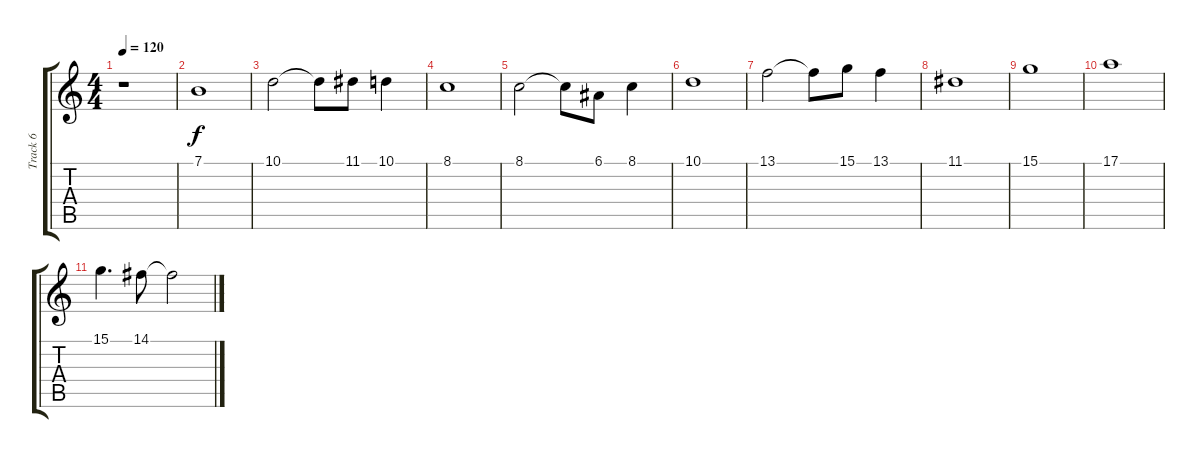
\track ("Track 6" "Track 6") {instrument tremolostrings}
\staff {score tabs}
\tuning (E4 B3 G3 D3 A2 E2) {hide}
\ts (4 4)
\tempo 120
\clef g2
\ks c
r.1{dy f volume 0} |
7.1.1{volume 9} |
10.1.2 10.1{t}.8 11.1.8 10.1.4 |
8.1.1 |
8.1.2 8.1{t}.8 6.1.8 8.1.4 |
10.1.1 |
13.1.2 13.1{t}.8 15.1.8 13.1.4 |
11.1.1 |
15.1.1 |
17.1.1 |
15.1.4{d} 14.1.8 14.1{t}.2{volume 0}
